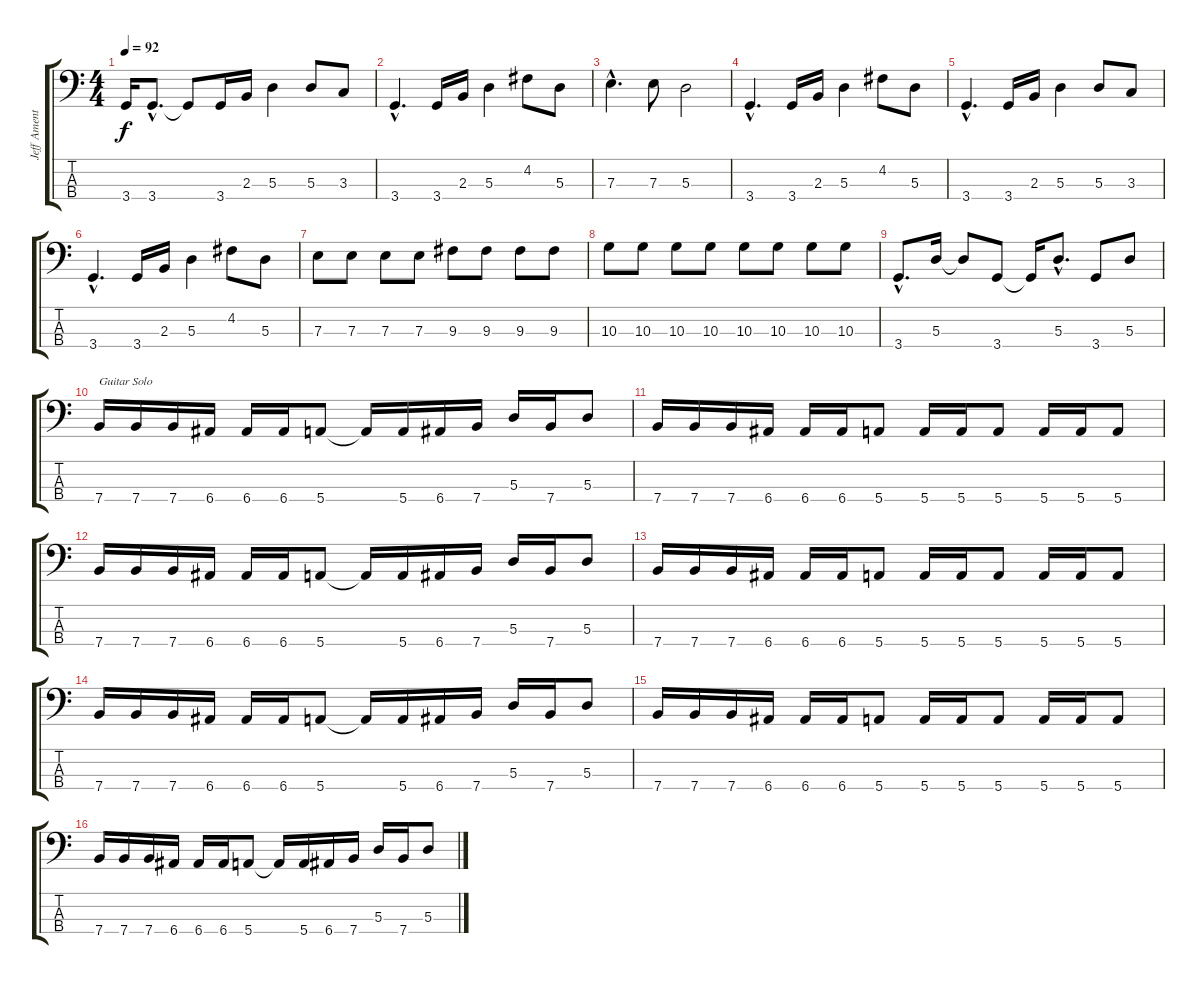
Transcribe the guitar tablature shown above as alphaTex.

\track ("Jeff Ament" "Jeff Ament") {instrument electricbassfinger}
\staff {score tabs}
\tuning (G2 D2 A1 E1) {hide}
\ts (4 4)
\tempo 92
\clef f4
\ks c
3.4.16{dy f} 3.4{hac}.8{d} 3.4{t}.8 3.4.16 2.3.16 5.3.4 5.3.8 3.3.8 |
3.4{hac}.4{d} 3.4.16 2.3.16 5.3.4 4.2.8 5.3.8 |
7.3{hac}.4{d} 7.3.8 5.3.2 |
3.4{hac}.4{d} 3.4.16 2.3.16 5.3.4 4.2.8 5.3.8 |
3.4{hac}.4{d} 3.4.16 2.3.16 5.3.4 5.3.8 3.3.8 |
3.4{hac}.4{d} 3.4.16 2.3.16 5.3.4 4.2.8 5.3.8 |
7.3.8 7.3.8 7.3.8 7.3.8 9.3.8 9.3.8 9.3.8 9.3.8 |
10.3.8 10.3.8 10.3.8 10.3.8 10.3.8 10.3.8 10.3.8 10.3.8 |
3.4{hac}.8{d} 5.3.16 5.3{t}.8 3.4.8 3.4{t}.16 5.3{hac}.8{d} 3.4.8 5.3.8 |
7.4.16{txt "Guitar Solo" volume 11} 7.4.16 7.4.16 6.4.16 6.4.16 6.4.16 5.4.8 5.4{t}.16 5.4.16 6.4.16 7.4.16 5.3.16 7.4.16 5.3.8 |
7.4.16 7.4.16 7.4.16 6.4.16 6.4.16 6.4.16 5.4.8 5.4.16 5.4.16 5.4.8 5.4.16 5.4.16 5.4.8 |
7.4.16 7.4.16 7.4.16 6.4.16 6.4.16 6.4.16 5.4.8 5.4{t}.16 5.4.16 6.4.16 7.4.16 5.3.16 7.4.16 5.3.8 |
7.4.16 7.4.16 7.4.16 6.4.16 6.4.16 6.4.16 5.4.8 5.4.16 5.4.16 5.4.8 5.4.16 5.4.16 5.4.8 |
7.4.16 7.4.16 7.4.16 6.4.16 6.4.16 6.4.16 5.4.8 5.4{t}.16 5.4.16 6.4.16 7.4.16 5.3.16 7.4.16 5.3.8 |
7.4.16 7.4.16 7.4.16 6.4.16 6.4.16 6.4.16 5.4.8 5.4.16 5.4.16 5.4.8 5.4.16 5.4.16 5.4.8 |
7.4.16 7.4.16 7.4.16 6.4.16 6.4.16 6.4.16 5.4.8 5.4{t}.16 5.4.16 6.4.16 7.4.16 5.3.16 7.4.16 5.3.8
